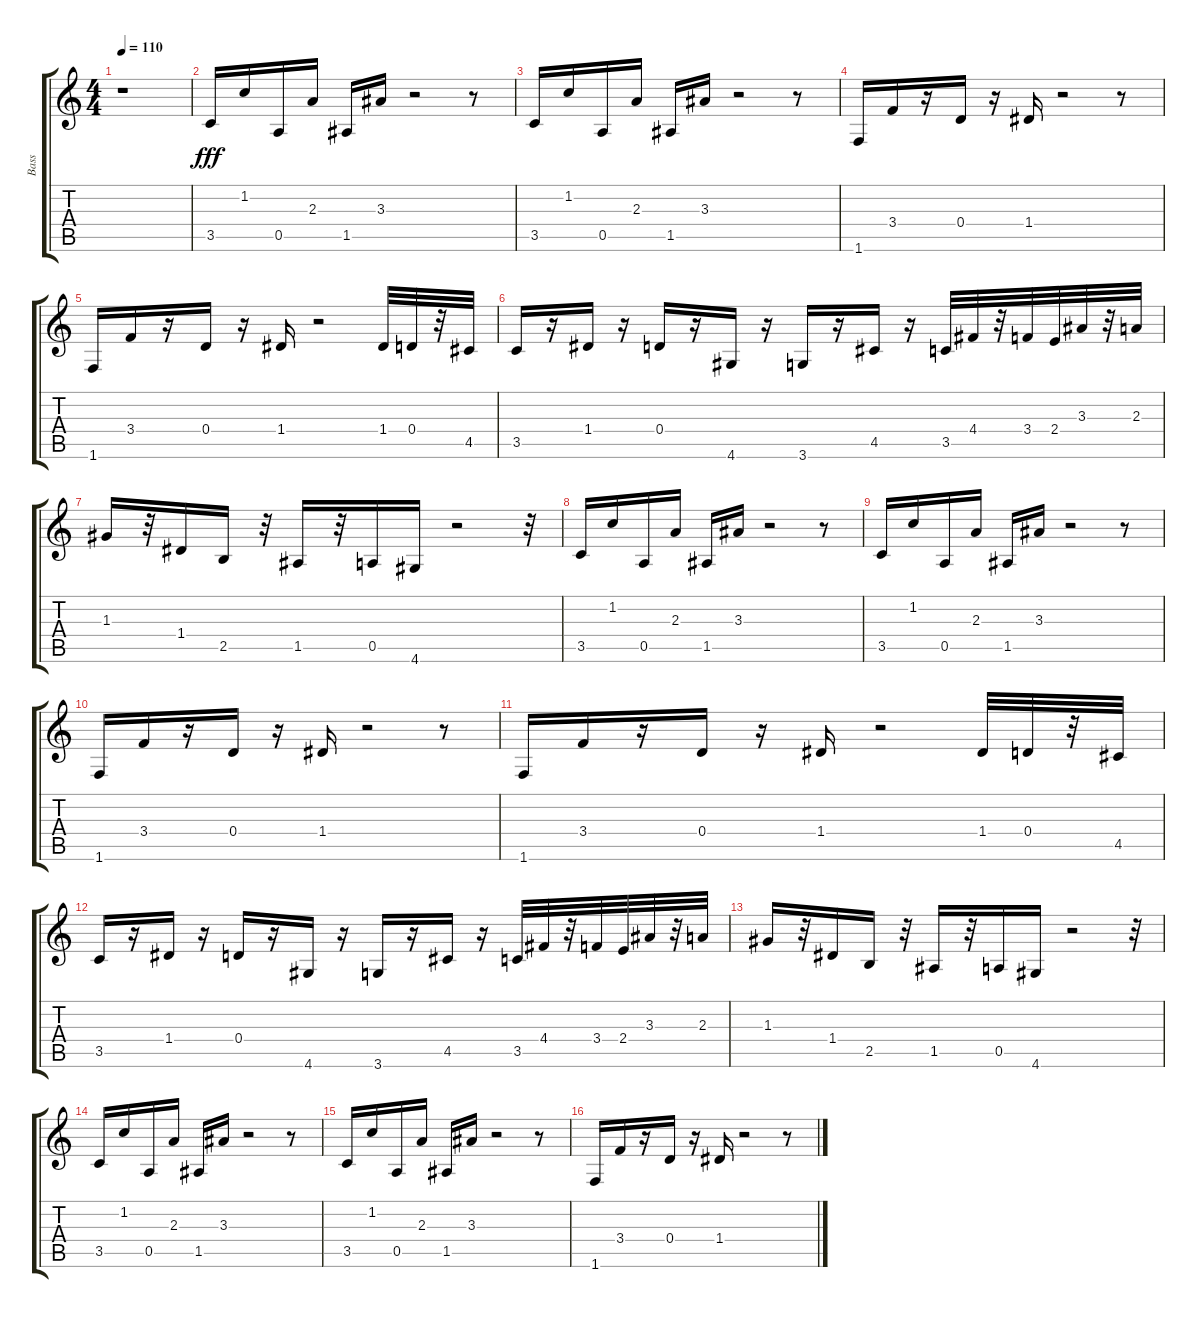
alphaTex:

\track ("Bass" "Bass") {instrument electricbassfinger}
\staff {score tabs}
\tuning (E4 B3 G3 D3 A2 E2) {hide}
\ts (4 4)
\tempo 110
\clef g2
\ks c
r.1{dy fff instrument electricbassfinger} |
3.5.16 1.2.16 0.5.16 2.3.16 1.5.16 3.3.16 r.2 r.8 |
3.5.16 1.2.16 0.5.16 2.3.16 1.5.16 3.3.16 r.2 r.8 |
1.6.16 3.4.16 r.16 0.4.16 r.16 1.4.16 r.2 r.8 |
1.6.16 3.4.16 r.16 0.4.16 r.16 1.4.16 r.2 1.4.32 0.4.32 r.32 4.5.32 |
3.5.16 r.16 1.4.16 r.16 0.4.16 r.16 4.6.16 r.16 3.6.16 r.16 4.5.16 r.16 3.5.32 4.4.32 r.32 3.4.32 2.4.32 3.3.32 r.32 2.3.32 |
1.3.16 r.32 1.4.16 2.5.16 r.32 1.5.16 r.32 0.5.16 4.6.16 r.2 r.32 |
3.5.16 1.2.16 0.5.16 2.3.16 1.5.16 3.3.16 r.2 r.8 |
3.5.16 1.2.16 0.5.16 2.3.16 1.5.16 3.3.16 r.2 r.8 |
1.6.16 3.4.16 r.16 0.4.16 r.16 1.4.16 r.2 r.8 |
1.6.16 3.4.16 r.16 0.4.16 r.16 1.4.16 r.2 1.4.32 0.4.32 r.32 4.5.32 |
3.5.16 r.16 1.4.16 r.16 0.4.16 r.16 4.6.16 r.16 3.6.16 r.16 4.5.16 r.16 3.5.32 4.4.32 r.32 3.4.32 2.4.32 3.3.32 r.32 2.3.32 |
1.3.16 r.32 1.4.16 2.5.16 r.32 1.5.16 r.32 0.5.16 4.6.16 r.2 r.32 |
3.5.16 1.2.16 0.5.16 2.3.16 1.5.16 3.3.16 r.2 r.8 |
3.5.16 1.2.16 0.5.16 2.3.16 1.5.16 3.3.16 r.2 r.8 |
1.6.16 3.4.16 r.16 0.4.16 r.16 1.4.16 r.2 r.8
